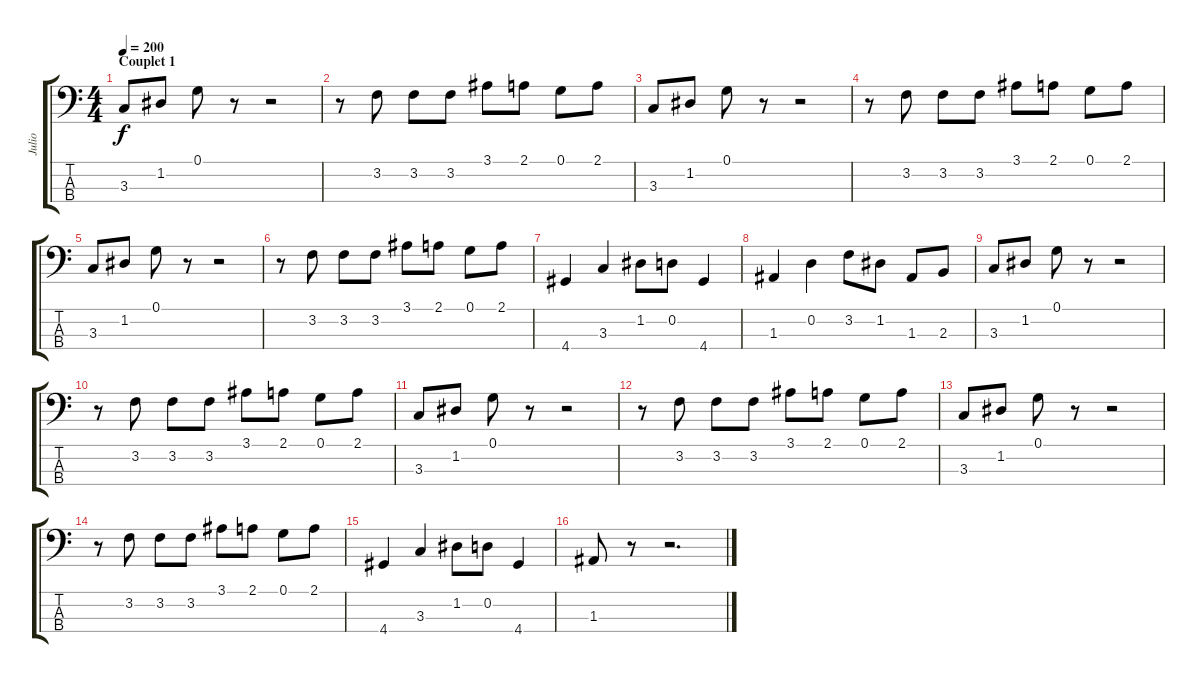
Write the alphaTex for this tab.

\track ("Julio" "Julio") {instrument electricbassfinger}
\staff {score tabs}
\tuning (G2 D2 A1 E1) {hide}
\ts (4 4)
\section ("" "Couplet 1")
\tempo 200
\clef f4
\ks c
3.3.8{dy f} 1.2.8 0.1.8 r.8 r.2 |
r.8 3.2.8 3.2.8 3.2.8 3.1.8 2.1.8 0.1.8 2.1.8 |
3.3.8 1.2.8 0.1.8 r.8 r.2 |
r.8 3.2.8 3.2.8 3.2.8 3.1.8 2.1.8 0.1.8 2.1.8 |
3.3.8 1.2.8 0.1.8 r.8 r.2 |
r.8 3.2.8 3.2.8 3.2.8 3.1.8 2.1.8 0.1.8 2.1.8 |
4.4.4 3.3.4 1.2.8 0.2.8 4.4.4 |
1.3.4 0.2.4 3.2.8 1.2.8 1.3.8 2.3.8 |
3.3.8 1.2.8 0.1.8 r.8 r.2 |
r.8 3.2.8 3.2.8 3.2.8 3.1.8 2.1.8 0.1.8 2.1.8 |
3.3.8 1.2.8 0.1.8 r.8 r.2 |
r.8 3.2.8 3.2.8 3.2.8 3.1.8 2.1.8 0.1.8 2.1.8 |
3.3.8 1.2.8 0.1.8 r.8 r.2 |
r.8 3.2.8 3.2.8 3.2.8 3.1.8 2.1.8 0.1.8 2.1.8 |
4.4.4 3.3.4 1.2.8 0.2.8 4.4.4 |
1.3.8 r.8 r.2{d}
